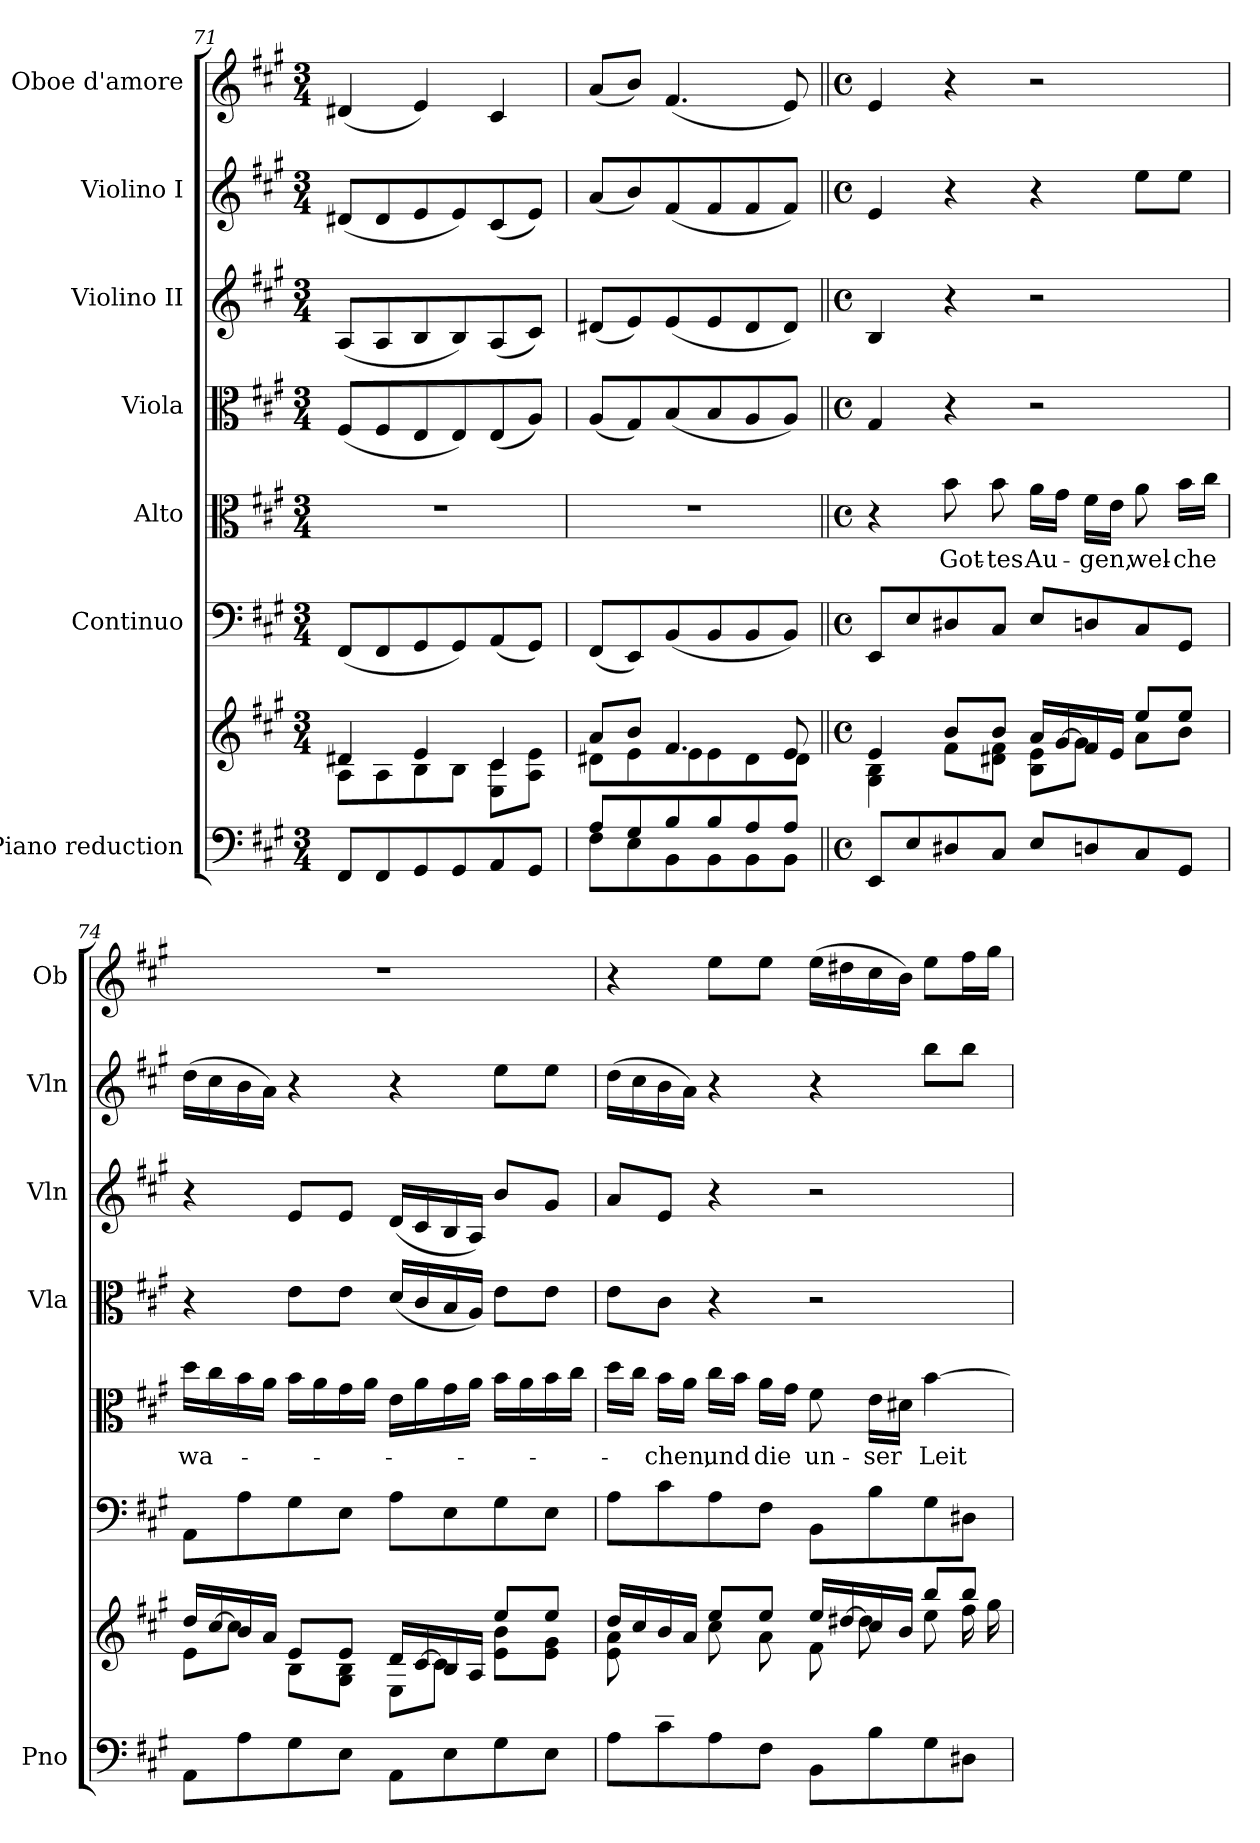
**kern	**kern	**kern	**kern	**text	**kern	**kern	**kern	**kern
*part7	*part7	*part6	*part5	*part5	*part4	*part3	*part2	*part1
*staff8	*staff7	*staff6	*staff5	*staff5	*staff4	*staff3	*staff2	*staff1
*I"Piano reduction	*	*I"Continuo	*I"Alto	*	*I"Viola	*I"Violino II	*I"Violino I	*I"Oboe d'amore
*I'Pno	*	*	*	*	*I'Vla	*I'Vln	*I'Vln	*I'Ob
*clefF4	*clefG2	*clefF4	*clefC3	*	*clefC3	*clefG2	*clefG2	*clefG2
*k[f#c#g#]	*k[f#c#g#]	*k[f#c#g#]	*k[f#c#g#]	*	*k[f#c#g#]	*k[f#c#g#]	*k[f#c#g#]	*k[f#c#g#]
*M3/4	*M3/4	*M3/4	*M3/4	*	*M3/4	*M3/4	*M3/4	*M3/4
=71	=71	=71	=71	=71	=71	=71	=71	=71
*	*^	*	*	*	*	*	*	*
8FF#/L	4d#X/	8A\L	(<8FF#/L	2.r	.	(<8F#/L	(<8A/L	(<8d#X/L	(<4d#X/
8FF#/	.	8A\	8FF#/	.	.	8F#/	8A/	8d#/	.
8GG#/	4e/	8B\	8GG#/	.	.	8E/	8B/	8e/	4e/)
8GG#/	.	8B\J	8GG#/)	.	.	8E/)	8B/)	8e/)	.
8AA/	4c#/	8E\ 8c#\L	(<8AA/	.	.	(<8E/	(<8A/	(<8c#/	4c#/
8GG#/J	.	8A\ 8e\J	8GG#/J)	.	.	8A/J)	8c#/J)	8e/J)	.
=72	=72	=72	=72	=72	=72	=72	=72	=72	=72
*^	*	*	*	*	*	*	*	*	*
8A/L	8F#\L	8a/L	8d#X\L	(<8FF#/L	2.r	.	(<8A/L	(<8d#X/L	(<8a/L	(<8a/L
8G#/	8E\	8b/J	8e\	8EE/)	.	.	8G#/)	8e/)	8b/)	8b/J)
8B/	8BB\	4.f#/	8e\	(<8BB/	.	.	(<8B/	(<8e/	(<8f#/	(<4.f#/
8B/	8BB\	.	8e\	8BB/	.	.	8B/	8e/	8f#/	.
8A/	8BB\	.	8d#\	8BB/	.	.	8A/	8d#/	8f#/	.
8A/J	8BB\J	8e/	8d#\J	8BB/J)	.	.	8A/J)	8d#/J)	8f#/J)	8e/)
*v	*v	*	*	*	*	*	*	*	*	*
=73||	=73||	=73||	=73||	=73||	=73||	=73||	=73||	=73||	=73||
*M4/4	*M4/4	*	*M4/4	*M4/4	*	*M4/4	*M4/4	*M4/4	*M4/4
*met(c)	*met(c)	*	*met(c)	*met(c)	*	*met(c)	*met(c)	*met(c)	*met(c)
8EE/L	4e/	4G#\ 4B\	8EE/L	4r	.	4G#/	4B/	4e/	4e/
8E/	.	.	8E/	.	.	.	.	.	.
!	!	!	!	!	!LO:LY:b	!	!	!	!
8D#X/	8b/L	8f#\L	8D#X/	8b\	Got-	4r	4r	4r	4r
!	!	!	!	!	!LO:LY:b	!	!	!	!
8C#/J	8b/J	8d#X\ 8f#\J	8C#/J	8b\	-tes	.	.	.	.
!	!	!	!	!	!LO:LY:b	!	!	!	!
8E/L	16a/LL	8B\ 8e\L	8E/L	16a\LL	Au-	2r	2r	4r	2r
.	[16g#/	.	.	16g#\JJ	.	.	.	.	.
!	!	!	!	!	!LO:LY:b	!	!	!	!
8Dn/	16f#/	8g#\J]	8Dn/	16f#\LL	-gen,	.	.	.	.
.	16e/JJ	.	.	16e\JJ	.	.	.	.	.
!	!	!	!	!	!LO:LY:b	!	!	!	!
8C#/	8ee/L	8a\L	8C#/	8a\	wel-	.	.	8ee\L	.
!	!	!	!	!	!LO:LY:b	!	!	!	!
8GG#/J	8ee/J	8b\J	8GG#/J	16b\LL	-che	.	.	8ee\J	.
.	.	.	.	16cc#\JJ	.	.	.	.	.
=74	=74	=74	=74	=74	=74	=74	=74	=74	=74
!	!	!	!	!	!LO:LY:b	!	!	!	!
8AA\L	16dd/LL	8e\L	8AA\L	16dd\LL	wa-	4r	4r	(>16dd\LL	1r
.	[16cc#/	.	.	16cc#\	.	.	.	16cc#\	.
8A\	16b/	8cc#\J]	8A\	16b\	.	.	.	16b\	.
.	16a/JJ	.	.	16a\JJ	.	.	.	16a\JJ)	.
8G#\	8e/L	8B\L	8G#\	16b\LL	.	8e\L	8e/L	4r	.
.	.	.	.	16a\	.	.	.	.	.
8E\J	8e/J	8G#\ 8B\J	8E\J	16g#\	.	8e\J	8e/J	.	.
.	.	.	.	16a\JJ	.	.	.	.	.
8AA\L	16d/LL	8E\L	8A\L	16e\LL	.	(<16d/LL	(<16d/LL	4r	.
.	[16c#/	.	.	16a\	.	16c#/	16c#/	.	.
8E\	16B/	8c#\J]	8E\	16g#\	.	16B/	16B/	.	.
.	16A/JJ	.	.	16a\JJ	.	16A/JJ)	16A/JJ)	.	.
8G#\	8ee/L	8e\ 8b\L	8G#\	16b\LL	.	8e\L	8b/L	8ee\L	.
.	.	.	.	16a\	.	.	.	.	.
8E\J	8ee/J	8e\ 8g#\J	8E\J	16b\	.	8e\J	8g#/J	8ee\J	.
.	.	.	.	16cc#\JJ	.	.	.	.	.
!!LO:LB:g=z
=75	=75	=75	=75	=75	=75	=75	=75	=75	=75
*^	*	*	*	*	*	*	*	*	*
8ryy	8A\L	16dd/LL	8e\ 8a\L	8A\L	16dd\LL	.	8e\L	8a/L	(>16dd\LL	4r
.	.	16cc#/	.	.	16cc#\JJ	.	.	.	16cc#\	.
!	!	!	!	!	!	!LO:LY:b	!	!	!	!
8c#/ 8e/J	8c#\	16b/	8ryy	8c#\	16b\LL	-chen,	8c#\J	8e/J	16b\	.
.	.	16a/JJ	.	.	16a\JJ	.	.	.	16a\JJ)	.
!	!	!	!	!	!	!LO:LY:b	!	!	!	!
2.ryy	8A\	8ee/L	8cc#\L	8A\	16cc#\LL	und	4r	4r	4r	8ee\L
.	.	.	.	.	16b\JJ	.	.	.	.	.
!	!	!	!	!	!	!LO:LY:b	!	!	!	!
.	8F#\J	8ee/J	8a\J	8F#\J	16a\LL	die	.	.	.	8ee\J
.	.	.	.	.	16g#\JJ	.	.	.	.	.
!	!	!	!	!	!	!LO:LY:b	!	!	!	!
.	8BB\L	16ee/LL	8f#\L	8BB\L	8f#\	un-	2r	2r	4r	(>16ee\LL
.	.	[16dd#X/	.	.	.	.	.	.	.	16dd#X\
!	!	!	!	!	!	!LO:LY:b	!	!	!	!
.	8B\	16cc#/	8dd#\J]	8B\	16e\LL	-ser	.	.	.	16cc#\
.	.	16b/JJ	.	.	16d#X\JJ	.	.	.	.	16b\JJ)
!	!	!	!	!	!	!LO:LY:b	!	!	!	!
.	8G#\	8bb/L	8ee\L	8G#\	[4b\	Leit-	.	.	8bb\L	8ee\L
.	8D#X\J	8bb/J	16ff#\L	8D#X\J	.	.	.	.	8bb\J	16ff#\L
.	.	.	16gg#\JJ	.	.	.	.	.	.	16gg#\JJ
*v	*v	*	*	*	*	*	*	*	*	*
*	*v	*v	*	*	*	*	*	*	*
=	=	=	=	=	=	=	=	=
*-	*-	*-	*-	*-	*-	*-	*-	*-
